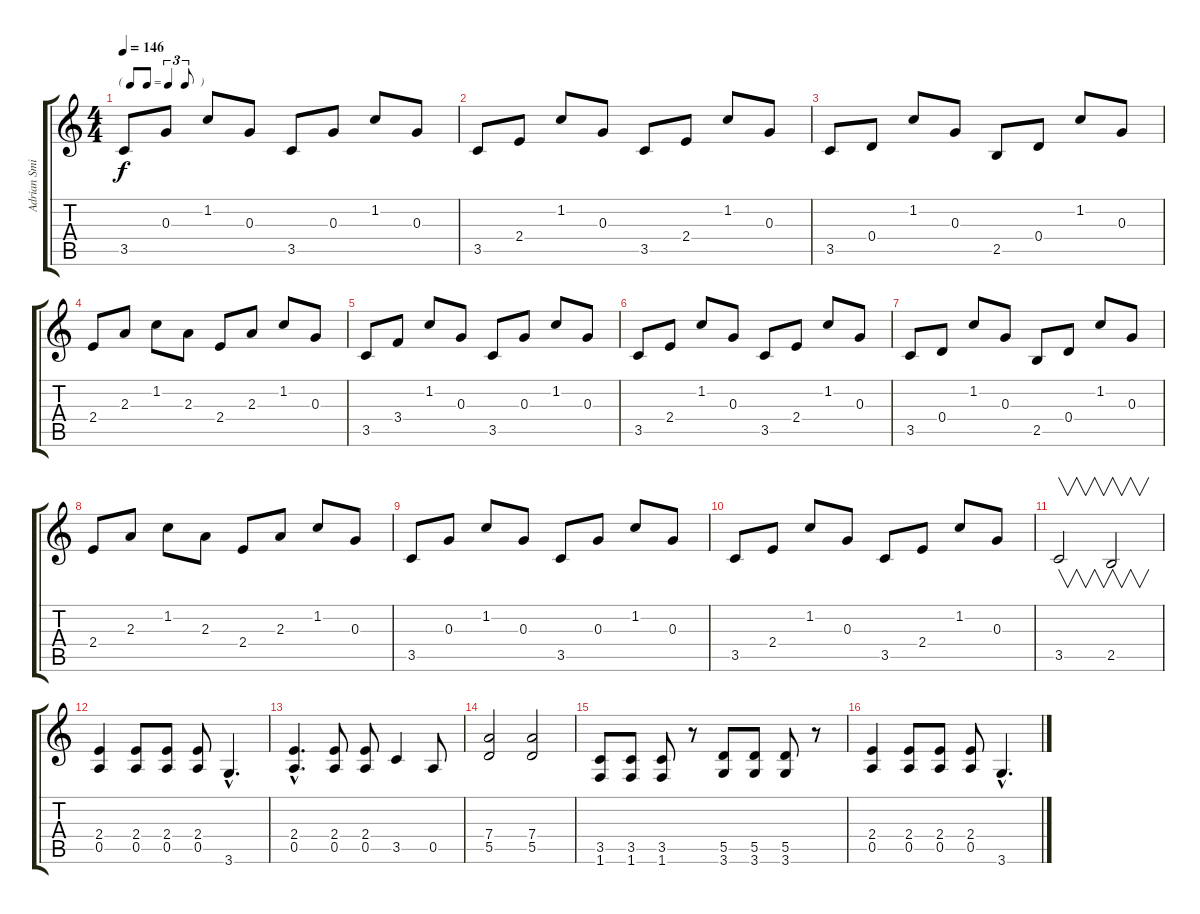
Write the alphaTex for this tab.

\track ("Adrian Smith" "Adrian Smi") {instrument overdrivenguitar}
\staff {score tabs}
\tuning (E4 B3 G3 D3 A2 E2) {hide}
\ts (4 4)
\tf triplet8th
\tempo 146
\clef g2
\ks c
3.5.8{dy f} 0.3.8 1.2.8 0.3.8 3.5.8 0.3.8 1.2.8 0.3.8 |
3.5.8 2.4.8 1.2.8 0.3.8 3.5.8 2.4.8 1.2.8 0.3.8 |
3.5.8 0.4.8 1.2.8 0.3.8 2.5.8 0.4.8 1.2.8 0.3.8 |
2.4.8 2.3.8 1.2.8 2.3.8 2.4.8 2.3.8 1.2.8 0.3.8 |
3.5.8 3.4.8 1.2.8 0.3.8 3.5.8 0.3.8 1.2.8 0.3.8 |
3.5.8 2.4.8 1.2.8 0.3.8 3.5.8 2.4.8 1.2.8 0.3.8 |
3.5.8 0.4.8 1.2.8 0.3.8 2.5.8 0.4.8 1.2.8 0.3.8 |
2.4.8 2.3.8 1.2.8 2.3.8 2.4.8 2.3.8 1.2.8 0.3.8 |
3.5.8 0.3.8 1.2.8 0.3.8 3.5.8 0.3.8 1.2.8 0.3.8 |
3.5.8 2.4.8 1.2.8 0.3.8 3.5.8 2.4.8 1.2.8 0.3.8 |
3.5.2{v} 2.5.2{v} |
(2.4 0.5).4{instrument overdrivenguitar} (2.4 0.5).8 (2.4 0.5).8 (2.4 0.5).8 3.6{hac}.4{d} |
(2.4{hac} 0.5{hac}).4{d} (2.4 0.5).8 (2.4 0.5).8 3.5.4 0.5.8 |
(7.4 5.5).2 (7.4 5.5).2 |
(3.5 1.6).8 (3.5 1.6).8 (3.5 1.6).8 r.8 (5.5 3.6).8 (5.5 3.6).8 (5.5 3.6).8 r.8 |
(2.4 0.5).4 (2.4 0.5).8 (2.4 0.5).8 (2.4 0.5).8 3.6{hac}.4{d}
